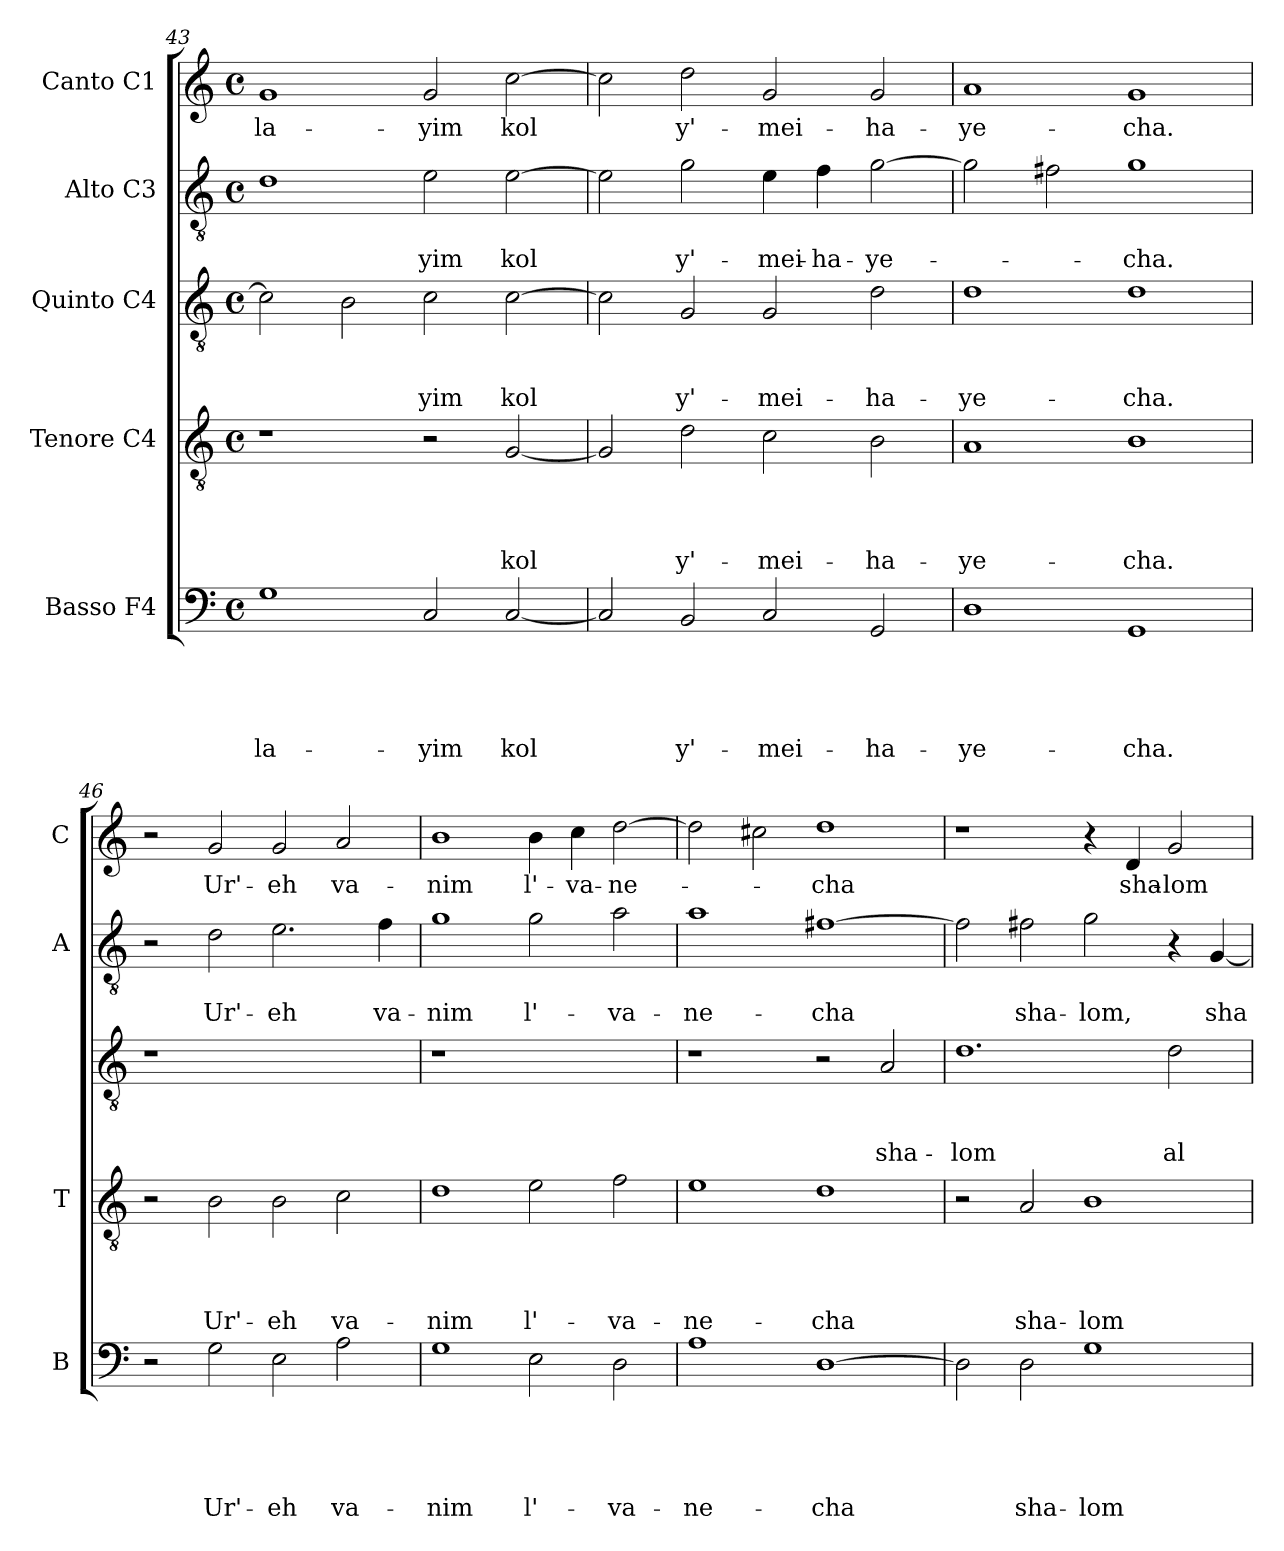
**kern	**text	**text	**text	**text	**text	**kern	**text	**text	**text	**text	**kern	**text	**text	**text	**kern	**text	**text	**kern	**text
*part5	*part5	*part5	*part5	*part5	*part5	*part4	*part4	*part4	*part4	*part4	*part3	*part3	*part3	*part3	*part2	*part2	*part2	*part1	*part1
*staff5	*staff5	*staff5	*staff5	*staff5	*staff5	*staff4	*staff4	*staff4	*staff4	*staff4	*staff3	*staff3	*staff3	*staff3	*staff2	*staff2	*staff2	*staff1	*staff1
*I"Basso F4	*	*	*	*	*	*I"Tenore C4	*	*	*	*	*I"Quinto C4	*	*	*	*I"Alto C3	*	*	*I"Canto C1	*
*I'B	*	*	*	*	*	*I'T	*	*	*	*	*	*	*	*	*I'A	*	*	*I'C	*
!!LO:LB:g=z
*clefF4	*	*	*	*	*	*clefGv2	*	*	*	*	*clefGv2	*	*	*	*clefGv2	*	*	*clefG2	*
*k[]	*	*	*	*	*	*k[]	*	*	*	*	*k[]	*	*	*	*k[]	*	*	*k[]	*
*C:	*	*	*	*	*	*C:	*	*	*	*	*C:	*	*	*	*C:	*	*	*C:	*
*M4/4	*	*	*	*	*	*M4/4	*	*	*	*	*M4/4	*	*	*	*M4/4	*	*	*M4/4	*
*met(c)	*	*	*	*	*	*met(c)	*	*	*	*	*met(c)	*	*	*	*met(c)	*	*	*met(c)	*
=43	=43	=43	=43	=43	=43	=43	=43	=43	=43	=43	=43	=43	=43	=43	=43	=43	=43	=43	=43
!	!	!	!	!	!LO:LY:b	!	!	!	!	!	!	!	!	!	!	!	!	!	!LO:LY:b
1G	.	.	.	.	-la-	1r	.	.	.	.	2c\]	.	.	.	1d	.	.	1g	-la-
.	.	.	.	.	.	.	.	.	.	.	2B\	.	.	.	.	.	.	.	.
!	!	!	!	!	!LO:LY:b	!	!	!	!	!	!	!	!	!LO:LY:b	!	!	!LO:LY:b	!	!LO:LY:b
2C/	.	.	.	.	-yim	2r	.	.	.	.	2c\	.	.	-yim	2e\	.	-yim	2g/	-yim
!	!	!	!	!	!LO:LY:b	!	!	!	!	!LO:LY:b	!	!	!	!LO:LY:b	!	!	!LO:LY:b	!	!LO:LY:b
[2C/	.	.	.	.	kol	[2G/	.	.	.	kol	[2c\	.	.	kol	[2e\	.	kol	[2cc\	kol
=44	=44	=44	=44	=44	=44	=44	=44	=44	=44	=44	=44	=44	=44	=44	=44	=44	=44	=44	=44
2C/]	.	.	.	.	.	2G/]	.	.	.	.	2c\]	.	.	.	2e\]	.	.	2cc\]	.
!	!	!	!	!	!LO:LY:b	!	!	!	!	!LO:LY:b	!	!	!	!LO:LY:b	!	!	!LO:LY:b	!	!LO:LY:b
2BB/	.	.	.	.	y'-	2d\	.	.	.	y'-	2G/	.	.	y'-	2g\	.	y'-	2dd\	y'-
!	!	!	!	!	!LO:LY:b	!	!	!	!	!LO:LY:b	!	!	!	!LO:LY:b	!	!	!LO:LY:b	!	!LO:LY:b
2C/	.	.	.	.	-mei-	2c\	.	.	.	-mei-	2G/	.	.	-mei-	4e\	.	-mei-	2g/	-mei-
!	!	!	!	!	!	!	!	!	!	!	!	!	!	!	!	!	!LO:LY:b	!	!
.	.	.	.	.	.	.	.	.	.	.	.	.	.	.	4f\	.	-ha-	.	.
!	!	!	!	!	!LO:LY:b	!	!	!	!	!LO:LY:b	!	!	!	!LO:LY:b	!	!	!LO:LY:b	!	!LO:LY:b
2GG/	.	.	.	.	-ha-	2B\	.	.	.	-ha-	2d\	.	.	-ha-	[2g\	.	-ye-	2g/	-ha-
=45	=45	=45	=45	=45	=45	=45	=45	=45	=45	=45	=45	=45	=45	=45	=45	=45	=45	=45	=45
!	!	!	!	!	!LO:LY:b	!	!	!	!	!LO:LY:b	!	!	!	!LO:LY:b	!	!	!	!	!LO:LY:b
1D	.	.	.	.	-ye-	1A	.	.	.	-ye-	1d	.	.	-ye-	2g\]	.	.	1a	-ye-
.	.	.	.	.	.	.	.	.	.	.	.	.	.	.	2f#X\	.	.	.	.
!	!	!	!	!	!LO:LY:b	!	!	!	!	!LO:LY:b	!	!	!	!LO:LY:b	!	!	!LO:LY:b	!	!LO:LY:b
1GG	.	.	.	.	-cha.	1B	.	.	.	-cha.	1d	.	.	-cha.	1g	.	-cha.	1g	-cha.
=46	=46	=46	=46	=46	=46	=46	=46	=46	=46	=46	=46	=46	=46	=46	=46	=46	=46	=46	=46
2r	.	.	.	.	.	2r	.	.	.	.	1r	.	.	.	2r	.	.	2r	.
!	!	!	!	!	!LO:LY:b	!	!	!	!	!LO:LY:b	!	!	!	!	!	!	!LO:LY:b	!	!LO:LY:b
2G\	.	.	.	.	Ur'-	2B\	.	.	.	Ur'-	.	.	.	.	2d\	.	Ur'-	2g/	Ur'-
!	!	!	!	!	!LO:LY:b	!	!	!	!	!LO:LY:b	!	!	!	!	!	!	!LO:LY:b	!	!LO:LY:b
2E\	.	.	.	.	-eh	2B\	.	.	.	-eh	1ryy	.	.	.	2.e\	.	-eh	2g/	-eh
!	!	!	!	!	!LO:LY:b	!	!	!	!	!LO:LY:b	!	!	!	!	!	!	!	!	!LO:LY:b
2A\	.	.	.	.	va-	2c\	.	.	.	va-	.	.	.	.	.	.	.	2a/	va-
!	!	!	!	!	!	!	!	!	!	!	!	!	!	!	!	!	!LO:LY:b	!	!
.	.	.	.	.	.	.	.	.	.	.	.	.	.	.	4f\	.	va-	.	.
=47	=47	=47	=47	=47	=47	=47	=47	=47	=47	=47	=47	=47	=47	=47	=47	=47	=47	=47	=47
!	!	!	!	!	!LO:LY:b	!	!	!	!	!LO:LY:b	!	!	!	!	!	!	!LO:LY:b	!	!LO:LY:b
1G	.	.	.	.	-nim	1d	.	.	.	-nim	1r	.	.	.	1g	.	-nim	1b	-nim
!	!	!	!	!	!LO:LY:b	!	!	!	!	!LO:LY:b	!	!	!	!	!	!	!LO:LY:b	!	!LO:LY:b
2E\	.	.	.	.	l'-	2e\	.	.	.	l'-	1ryy	.	.	.	2g\	.	l'-	4b\	l'-
!	!	!	!	!	!	!	!	!	!	!	!	!	!	!	!	!	!	!	!LO:LY:b
.	.	.	.	.	.	.	.	.	.	.	.	.	.	.	.	.	.	4cc\	-va-
!	!	!	!	!	!LO:LY:b	!	!	!	!	!LO:LY:b	!	!	!	!	!	!	!LO:LY:b	!	!LO:LY:b
2D\	.	.	.	.	-va-	2f\	.	.	.	-va-	.	.	.	.	2a\	.	-va-	[2dd\	-ne-
=48	=48	=48	=48	=48	=48	=48	=48	=48	=48	=48	=48	=48	=48	=48	=48	=48	=48	=48	=48
!	!	!	!	!	!LO:LY:b	!	!	!	!	!LO:LY:b	!	!	!	!	!	!	!LO:LY:b	!	!
1A	.	.	.	.	-ne-	1e	.	.	.	-ne-	1r	.	.	.	1a	.	-ne-	2dd\]	.
.	.	.	.	.	.	.	.	.	.	.	.	.	.	.	.	.	.	2cc#X\	.
!	!	!	!	!	!LO:LY:b	!	!	!	!	!LO:LY:b	!	!	!	!	!	!	!LO:LY:b	!	!LO:LY:b
[1D	.	.	.	.	-cha	1d	.	.	.	-cha	2r	.	.	.	[1f#X	.	-cha	1dd	-cha
!	!	!	!	!	!	!	!	!	!	!	!	!	!	!LO:LY:b	!	!	!	!	!
.	.	.	.	.	.	.	.	.	.	.	2A/	.	.	sha-	.	.	.	.	.
!!LO:PB:g=z
=49	=49	=49	=49	=49	=49	=49	=49	=49	=49	=49	=49	=49	=49	=49	=49	=49	=49	=49	=49
!	!	!	!	!	!	!	!	!	!	!	!	!	!	!LO:LY:b	!	!	!	!	!
2D\]	.	.	.	.	.	2r	.	.	.	.	1.d	.	.	-lom	2f#\]	.	.	1r	.
!	!	!	!	!	!LO:LY:b	!	!	!	!	!LO:LY:b	!	!	!	!	!	!	!LO:LY:b	!	!
2D\	.	.	.	.	sha-	2A/	.	.	.	sha-	.	.	.	.	2f#X\	.	sha-	.	.
!	!	!	!	!	!LO:LY:b	!	!	!	!	!LO:LY:b	!	!	!	!	!	!	!LO:LY:b	!	!
1G	.	.	.	.	-lom	1B	.	.	.	-lom	.	.	.	.	2g\	.	-lom,	4r	.
!	!	!	!	!	!	!	!	!	!	!	!	!	!	!	!	!	!	!	!LO:LY:b
.	.	.	.	.	.	.	.	.	.	.	.	.	.	.	.	.	.	4d/	sha-
!	!	!	!	!	!	!	!	!	!	!	!	!	!	!LO:LY:b	!	!	!	!	!LO:LY:b
.	.	.	.	.	.	.	.	.	.	.	2d\	.	.	al	4r	.	.	2g/	-lom
!	!	!	!	!	!	!	!	!	!	!	!	!	!	!	!	!	!LO:LY:b	!	!
.	.	.	.	.	.	.	.	.	.	.	.	.	.	.	[4G/	.	sha-	.	.
=	=	=	=	=	=	=	=	=	=	=	=	=	=	=	=	=	=	=	=
*-	*-	*-	*-	*-	*-	*-	*-	*-	*-	*-	*-	*-	*-	*-	*-	*-	*-	*-	*-
